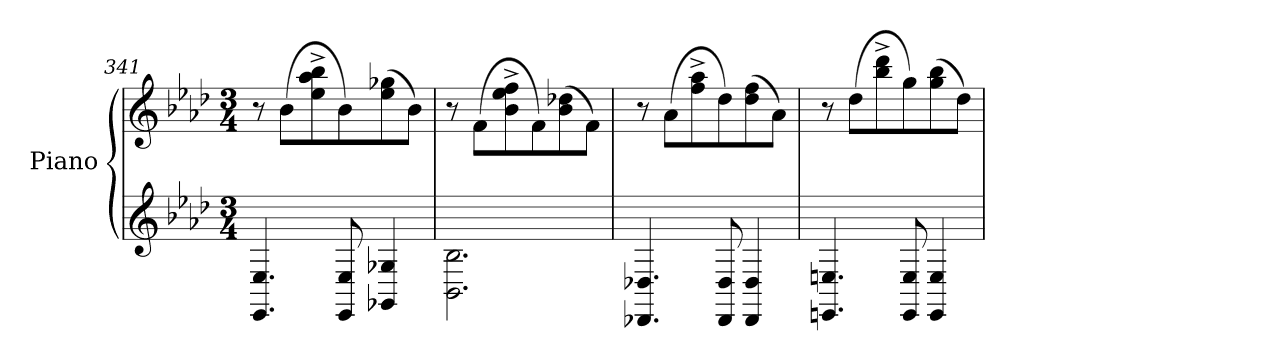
**kern	**kern
*part1	*part1
*staff2	*staff1
*I"Piano	*
*I'Pno.	*
*clefG2	*clefG2
*k[b-e-a-d-]	*k[b-e-a-d-]
*M3/4	*M3/4
=341	=341
4.EE-/ 4.E-/	8r
.	(8b-\L
.	8ee-\^ 8aa-\^ 8bb-\^
8EE-/ 8E-/	8b-\)
4GG-X/ 4G-X/	(8ee-\ 8gg-X\
.	8b-\J)
=342	=342
2.BB-\ 2.B-\	8r
.	(8f\L
.	8b-\^ 8ee-\^ 8ff\^
.	8f\)
.	(8b-\ 8dd-X\
.	8f\J)
=343	=343
4.DD-X/ 4.D-X/	8r
.	(8a-\L
.	8ff\^ 8aa-\^
8DD-/ 8D-/	8dd-\)
4DD-/ 4D-/	(8dd-\ 8ff\
.	8a-\J)
!!LO:LB:g=z
=344	=344
4.EEn/ 4.En/	8r
.	(8dd-\L
.	8bb-\^ 8ddd-\^
8EE/ 8E/	8gg\)
4EE/ 4E/	(8gg\ 8bb-\
.	8dd-\J)
=	=
*-	*-
